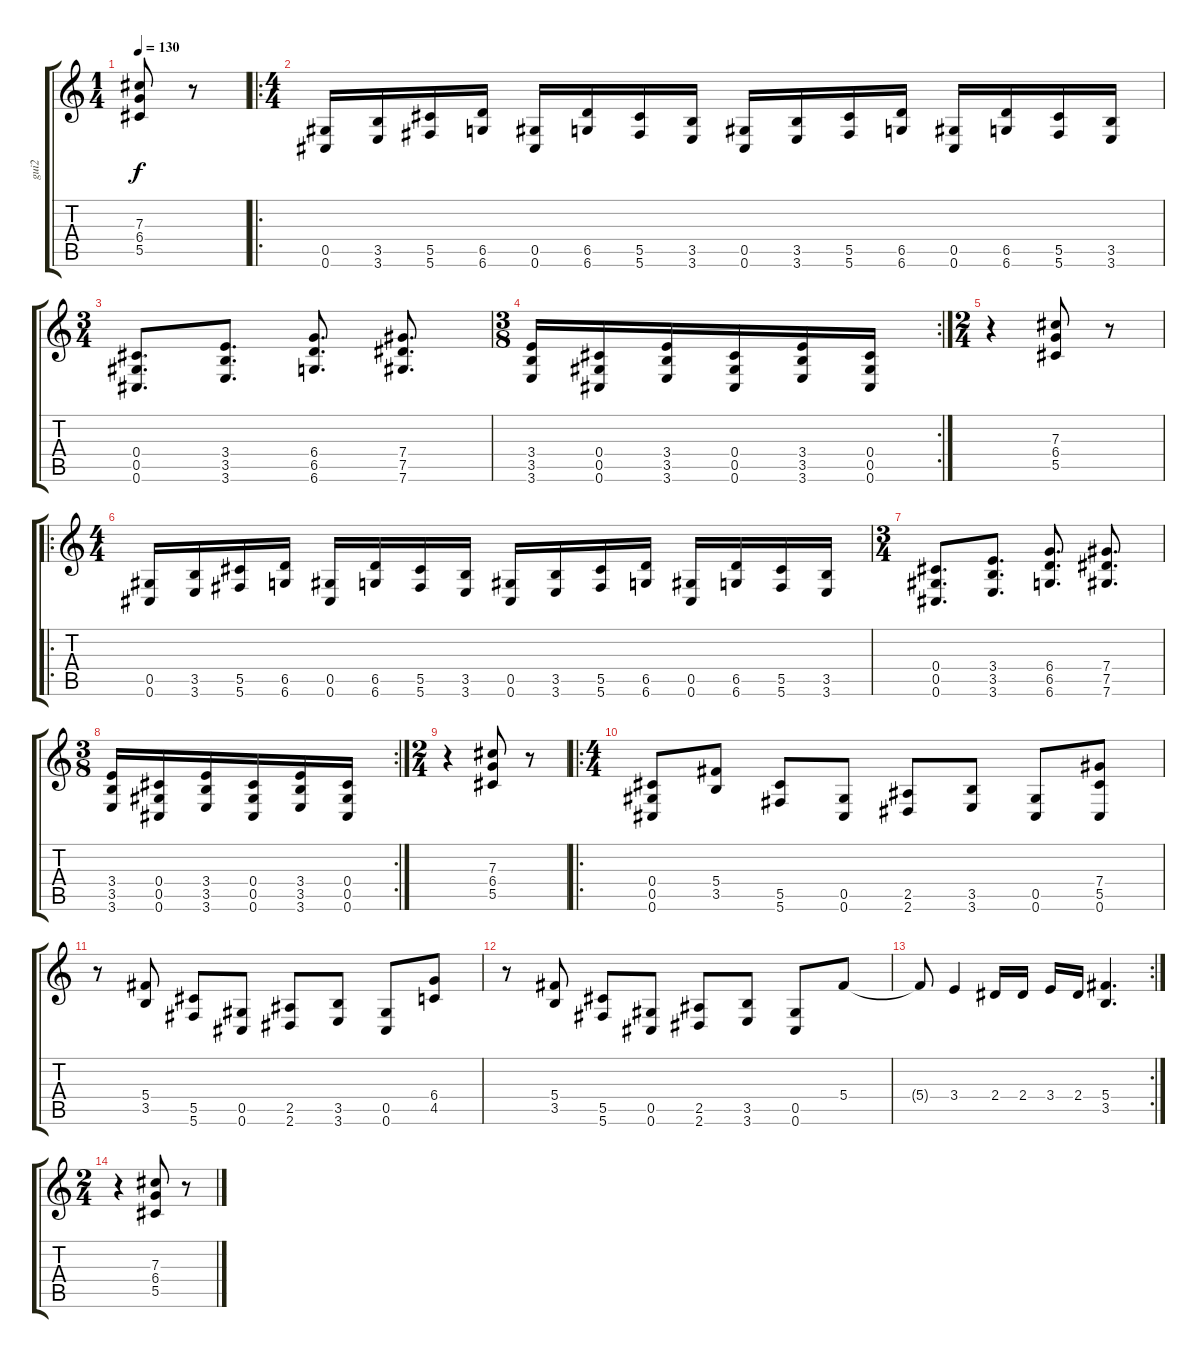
\track ("gui2" "gui2") {instrument acousticguitarsteel}
\staff {score tabs}
\tuning (Eb4 Bb3 Gb3 Db3 Ab2 Db2) {hide}
\ts (1 4)
\tempo 130
\clef g2
\ks c
(7.3 6.4 5.5).8{dy f instrument overdrivenguitar} r.8 |
\ro
\ts (4 4)
(0.5 0.6).16 (3.5 3.6).16 (5.5 5.6).16 (6.5 6.6).16 (0.5 0.6).16 (6.5 6.6).16 (5.5 5.6).16 (3.5 3.6).16 (0.5 0.6).16 (3.5 3.6).16 (5.5 5.6).16 (6.5 6.6).16 (0.5 0.6).16 (6.5 6.6).16 (5.5 5.6).16 (3.5 3.6).16 |
\ts (3 4)
(0.4 0.5 0.6).8{d} (3.4 3.5 3.6).8{d} (6.4 6.5 6.6).8{d} (7.4 7.5 7.6).8{d} |
\rc 2
\ts (3 8)
(3.4 3.5 3.6).16 (0.4 0.5 0.6).16 (3.4 3.5 3.6).16 (0.4 0.5 0.6).16 (3.4 3.5 3.6).16 (0.4 0.5 0.6).16 |
\ts (2 4)
r.4 (7.3 6.4 5.5).8{instrument overdrivenguitar} r.8 |
\ro
\ts (4 4)
(0.5 0.6).16 (3.5 3.6).16 (5.5 5.6).16 (6.5 6.6).16 (0.5 0.6).16 (6.5 6.6).16 (5.5 5.6).16 (3.5 3.6).16 (0.5 0.6).16 (3.5 3.6).16 (5.5 5.6).16 (6.5 6.6).16 (0.5 0.6).16 (6.5 6.6).16 (5.5 5.6).16 (3.5 3.6).16 |
\ts (3 4)
(0.4 0.5 0.6).8{d} (3.4 3.5 3.6).8{d} (6.4 6.5 6.6).8{d} (7.4 7.5 7.6).8{d} |
\rc 2
\ts (3 8)
(3.4 3.5 3.6).16 (0.4 0.5 0.6).16 (3.4 3.5 3.6).16 (0.4 0.5 0.6).16 (3.4 3.5 3.6).16 (0.4 0.5 0.6).16 |
\ts (2 4)
r.4 (7.3 6.4 5.5).8 r.8 |
\ro
\ts (4 4)
(0.4 0.5 0.6).8 (5.4 3.5).8 (5.5 5.6).8 (0.5 0.6).8 (2.5 2.6).8 (3.5 3.6).8 (0.5 0.6).8 (7.4 5.5 0.6).8 |
r.8 (5.4 3.5).8 (5.5 5.6).8 (0.5 0.6).8 (2.5 2.6).8 (3.5 3.6).8 (0.5 0.6).8 (6.4 4.5).8 |
r.8 (5.4 3.5).8 (5.5 5.6).8 (0.5 0.6).8 (2.5 2.6).8 (3.5 3.6).8 (0.5 0.6).8 5.4.8 |
\rc 2
5.4{t}.8 3.4.4 2.4.16 2.4.16 3.4.16 2.4.16 (5.4 3.5).4{d} |
\ts (2 4)
r.4 (7.3 6.4 5.5).8 r.8
